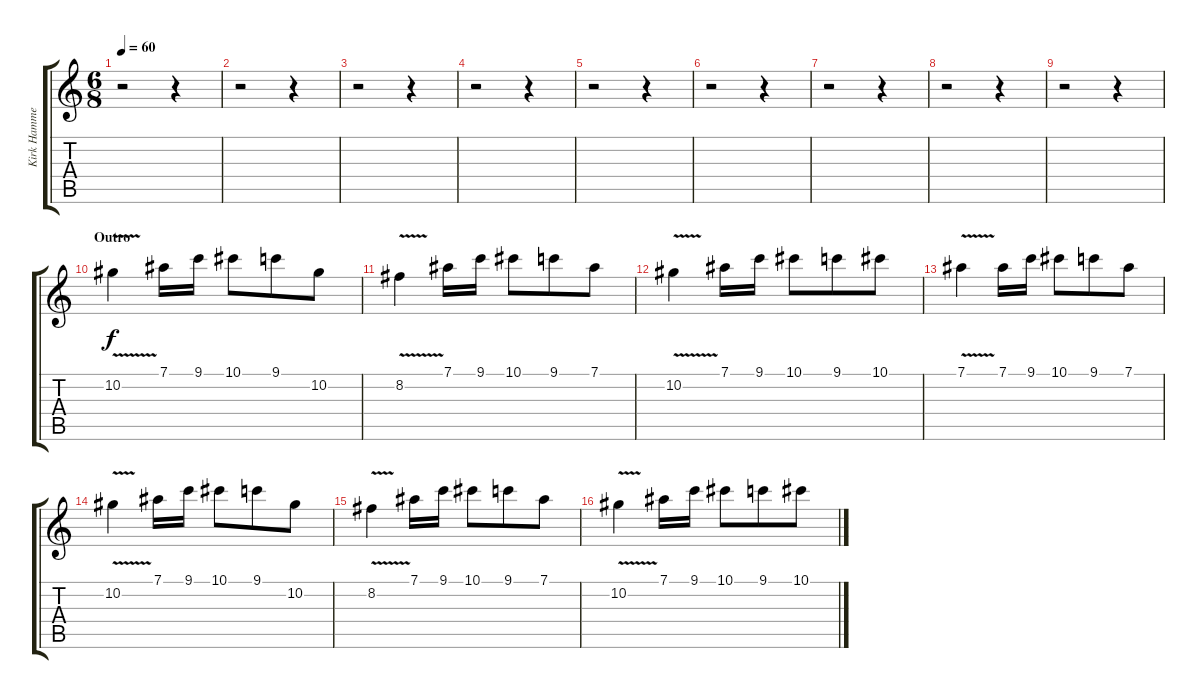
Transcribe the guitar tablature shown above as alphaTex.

\track ("Kirk Hammett Solo" "Kirk Hamme") {instrument overdrivenguitar}
\staff {score tabs}
\tuning (Eb4 Bb3 Gb3 Db3 Ab2 Eb2) {hide}
\ts (6 8)
\tempo 60
\clef g2
\ks c
r.2{dy f} r.4 |
r.2 r.4 |
r.2 r.4 |
r.2 r.4 |
r.2 r.4 |
r.2 r.4 |
r.2 r.4 |
r.2 r.4 |
r.2 r.4 |
\section ("" "Outro")
10.2{v}.4{volume 13 balance 6 instrument fiddle} 7.1.16 9.1.16 10.1.8 9.1.8 10.2.8 |
8.2{v}.4 7.1.16 9.1.16 10.1.8 9.1.8 7.1.8 |
10.2{v}.4 7.1.16 9.1.16 10.1.8 9.1.8 10.1.8 |
7.1{v}.4 7.1.16 9.1.16 10.1.8 9.1.8 7.1.8 |
10.2{v}.4 7.1.16 9.1.16 10.1.8 9.1.8 10.2.8 |
8.2{v}.4 7.1.16 9.1.16 10.1.8 9.1.8 7.1.8 |
10.2{v}.4 7.1.16 9.1.16 10.1.8 9.1.8 10.1.8
